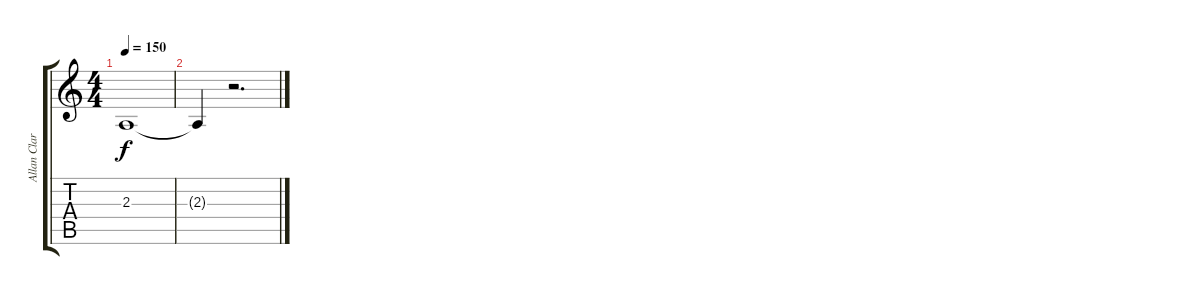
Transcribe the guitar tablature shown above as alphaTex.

\track ("Allan Clarke" "Allan Clar") {instrument lead1square}
\staff {score tabs}
\tuning (E4 B3 G3 D3 A2 E2) {hide}
\ts (4 4)
\tempo 150
\clef g2
\ks c
2.3{t}.1{dy f} |
2.3{t}.4 r.2{d}
